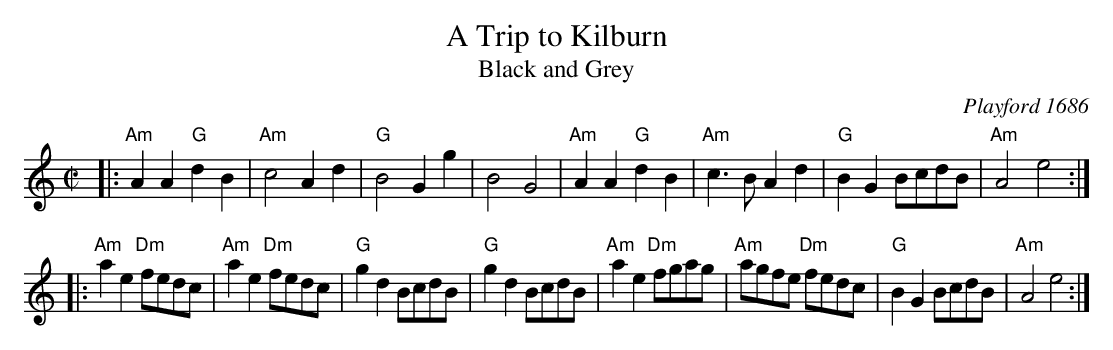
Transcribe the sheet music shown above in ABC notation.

X:1
T: A Trip to Kilburn
T: Black and Grey
O: Playford 1686
M: C|
L: 1/8
K: Am
|:"Am"A2A2  "G"d2B2 | "Am"c4       A2d2 | "G"B4   G2g2 |     B4   G4   \
| "Am"A2A2  "G"d2B2 | "Am"c3B      A2d2 | "G"B2G2 BcdB | "Am"A4   e4  :|
|:"Am"a2e2 "Dm"fedc | "Am"a2e2 "Dm"fedc | "G"g2d2 BcdB |  "G"g2d2 BcdB \
| "Am"a2e2 "Dm"fgag | "Am"agfe "Dm"fedc | "G"B2G2 BcdB | "Am"A4   e4  :|
